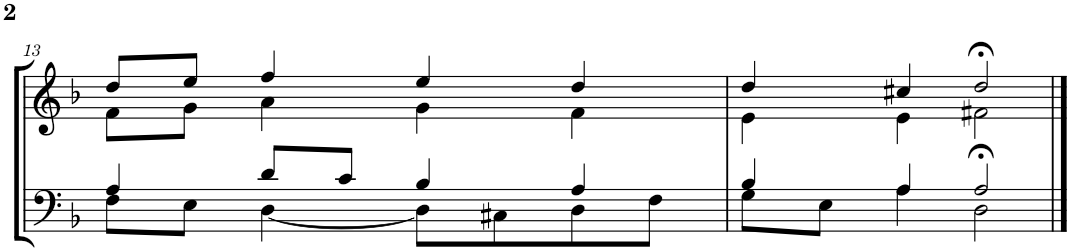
**kern	**kern
*part2	*part1
*staff2	*staff1
*I"Tenor/Baß	*I"Sopran/Alt
!!LO:PB:g=z
*clefF4	*clefG2
*k[b-]	*k[b-]
*M4/4	*M4/4
=13	=13
*^	*^
4A/	8F\L	8dd/L	8f\L
.	8E\J	8ee/J	8g\J
8d/L	[4D\	4ff/	4a\
8c/J	.	.	.
4B-/	8D\L]	4ee/	4g\
.	8C#X\	.	.
4A/	8D\	4dd/	4f\
.	8F\J	.	.
=14	=14	=14	=14
4B-/	8G\L	4dd/	4e\
.	8E\J	.	.
4A/	4A\	4cc#X/	4e\
2A/	2D>\	2dd>/	2f#X\
*v	*v	*	*
*	*v	*v
==	==
*-	*-
